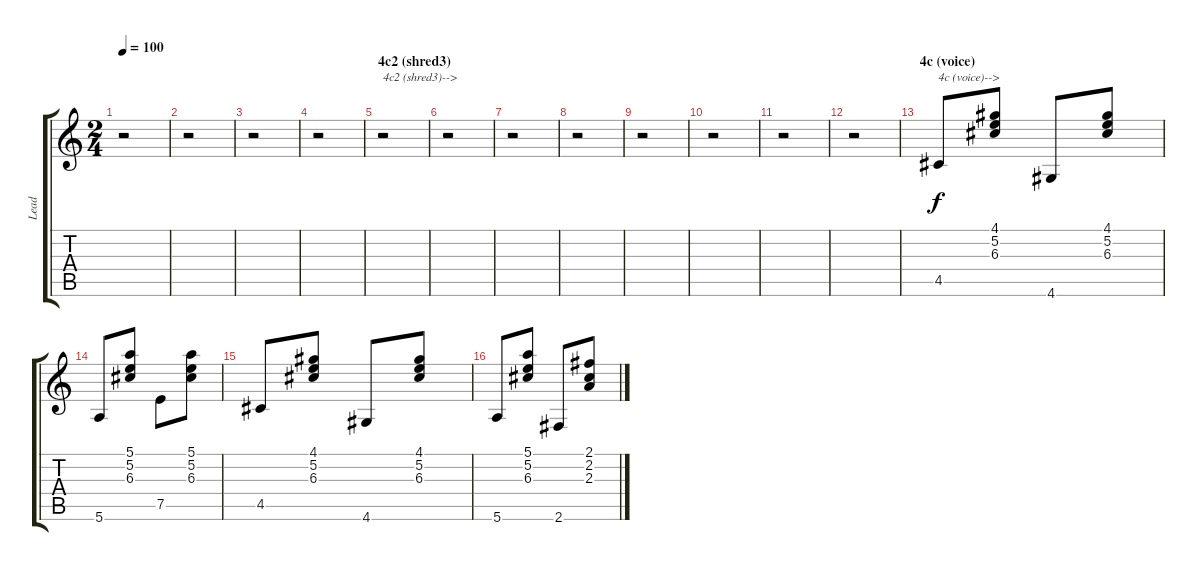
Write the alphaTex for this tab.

\track ("Lead" "Lead") {instrument acousticguitarsteel}
\staff {score tabs}
\tuning (E4 B3 G3 D3 A2 E2) {hide}
\ts (2 4)
\tempo 100
\clef g2
\ks c
r.2{dy f} |
r.2 |
r.2 |
r.2 |
\section ("" "4c2 (shred3)")
r.2{txt "4c2 (shred3)-->"} |
r.2 |
r.2 |
r.2 |
r.2 |
r.2 |
r.2 |
r.2 |
\section ("" "4c (voice)")
4.5.8{txt "4c (voice)-->"} (4.1 5.2 6.3).8 4.6.8 (4.1 5.2 6.3).8 |
5.6.8 (5.1 5.2 6.3).8 7.5.8 (5.1 5.2 6.3).8 |
4.5.8 (4.1 5.2 6.3).8 4.6.8 (4.1 5.2 6.3).8 |
5.6.8 (5.1 5.2 6.3).8 2.6.8 (2.1 2.2 2.3).8
